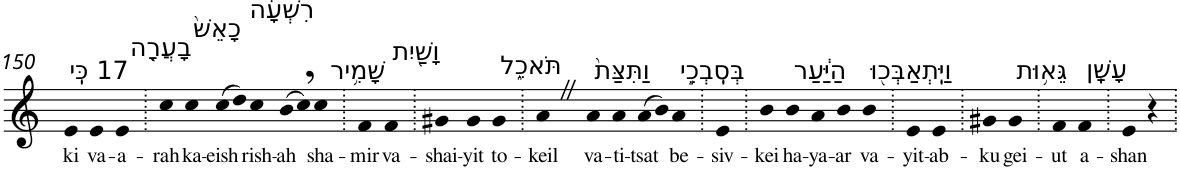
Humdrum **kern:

**kern	**text
*part1	*part1
*staff1	*staff1
*I"Piano	*
*I'Pno	*
!!LO:PB:g=z
*clefG2	*
*k[]	*
=150	=150
!LO:TX:a:t=17 כִּֽי	!
!	!LO:LY:b
4e	ki
!LO:TX:a:t=בָעֲרָ֤ה	!
!	!LO:LY:b
4e	va-
!	!LO:LY:b
4e	-a-
=151.	=151.
!	!LO:LY:b
4cc	-rah
!LO:TX:a:t=כָאֵשׁ֙	!
!	!LO:LY:b
4cc	ka-
!	!LO:LY:b
(8cc	-eish
8dd)	.
!LO:TX:a:t=רִשְׁעָ֔ה	!
!	!LO:LY:b
4cc	rish-
!	!LO:LY:b
(8b	-ah
8cc,)	.
!LO:TX:a:t=שָׁמִ֥יר	!
!	!LO:LY:b
4cc	sha-
=152.	=152.
!	!LO:LY:b
4f	-mir
!LO:TX:a:t=וָשַׁ֖יִת	!
!	!LO:LY:b
4f	va-
=153.	=153.
!	!LO:LY:b
4g#X	-shai-
!	!LO:LY:b
4g#	-yit
!LO:TX:a:t=תֹּאכֵ֑ל	!
!	!LO:LY:b
4g#	to-
=154.	=154.
!	!LO:LY:b
4aZ	-keil
!LO:TX:a:t=וַתִּצַּת֙	!
!	!LO:LY:b
4a	va-
!	!LO:LY:b
4a	-ti-
!	!LO:LY:b
(8a	-tsat
8b)	.
!LO:TX:a:t=בְּסִֽבְכֵ֣י	!
!	!LO:LY:b
4a	be-
=155.	=155.
!	!LO:LY:b
4e	-siv-
=156.	=156.
!	!LO:LY:b
4b	-kei
!LO:TX:a:t=הַיַּ֔עַר	!
!	!LO:LY:b
4b	ha-
!	!LO:LY:b
4a	-ya-
!	!LO:LY:b
4b	-ar
!LO:TX:a:t=וַיִּֽתְאַבְּכ֖וּ	!
!	!LO:LY:b
4b	va-
=157.	=157.
!	!LO:LY:b
4e	-yit-
!	!LO:LY:b
4e	-ab-
=158.	=158.
!	!LO:LY:b
4g#X	-ku
!LO:TX:a:t=גֵּא֥וּת	!
!	!LO:LY:b
4g#	gei-
=159.	=159.
!	!LO:LY:b
4f	-ut
!LO:TX:a:t=עָשָֽׁן	!
!	!LO:LY:b
4f	a-
=160.	=160.
!	!LO:LY:b
4e	-shan
4r	.
=.	=.
*-	*-
